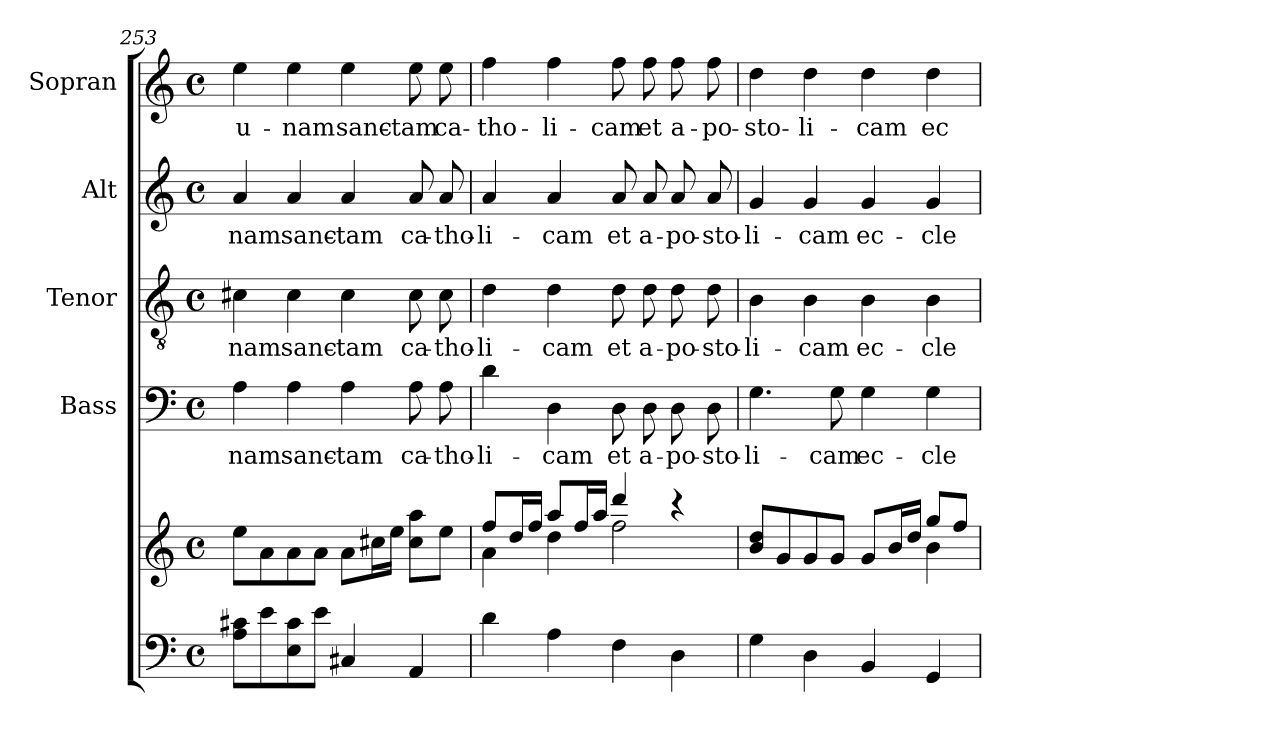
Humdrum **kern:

**kern	**kern	**kern	**text	**kern	**text	**kern	**text	**kern	**text
*part5	*part5	*part4	*part4	*part3	*part3	*part2	*part2	*part1	*part1
*staff6	*staff5	*staff4	*staff4	*staff3	*staff3	*staff2	*staff2	*staff1	*staff1
*	*	*I"Bass	*	*I"Tenor	*	*I"Alt	*	*I"Sopran	*
*	*	*I'B.	*	*I'T.	*	*I'A.	*	*I'S.	*
!!LO:LB:g=z
*clefF4	*clefG2	*clefF4	*	*clefGv2	*	*clefG2	*	*clefG2	*
*k[]	*k[]	*k[]	*	*k[]	*	*k[]	*	*k[]	*
*C:	*C:	*C:	*	*C:	*	*C:	*	*C:	*
*M4/4	*M4/4	*M4/4	*	*M4/4	*	*M4/4	*	*M4/4	*
*met(c)	*met(c)	*met(c)	*	*met(c)	*	*met(c)	*	*met(c)	*
=253	=253	=253	=253	=253	=253	=253	=253	=253	=253
!	!	!	!LO:LY:b	!	!LO:LY:b	!	!LO:LY:b	!	!LO:LY:b
8A\ 8c#X\L	8ee\L	4A\	-nam	4c#X\	-nam	4a/	-nam	4ee\	u-
8e\	8a\	.	.	.	.	.	.	.	.
!	!	!	!LO:LY:b	!	!LO:LY:b	!	!LO:LY:b	!	!LO:LY:b
8E\ 8c#\	8a\	4A\	sanc-	4c#\	sanc-	4a/	sanc-	4ee\	-nam
8e\J	8a\J	.	.	.	.	.	.	.	.
!	!	!	!LO:LY:b	!	!LO:LY:b	!	!LO:LY:b	!	!LO:LY:b
4C#X/	8a\L	4A\	-tam	4c#\	-tam	4a/	-tam	4ee\	sanc-
.	16cc#X\L	.	.	.	.	.	.	.	.
.	16ee\JJ	.	.	.	.	.	.	.	.
!	!	!	!LO:LY:b	!	!LO:LY:b	!	!LO:LY:b	!	!LO:LY:b
4AA/	8cc#\ 8aa\L	8A\	ca-	8c#\	ca-	8a/	ca-	8ee\	-tam
!	!	!	!LO:LY:b	!	!LO:LY:b	!	!LO:LY:b	!	!LO:LY:b
.	8ee\J	8A\	-tho-	8c#\	-tho-	8a/	-tho-	8ee\	ca-
=254	=254	=254	=254	=254	=254	=254	=254	=254	=254
*	*^	*	*	*	*	*	*	*	*
!	!	!	!	!LO:LY:b	!	!LO:LY:b	!	!LO:LY:b	!	!LO:LY:b
4d\	8ff/L	4a\	4d\	-li-	4d\	-li-	4a/	-li-	4ff\	-tho-
.	16dd/L	.	.	.	.	.	.	.	.	.
.	16ff/JJ	.	.	.	.	.	.	.	.	.
!	!	!	!	!LO:LY:b	!	!LO:LY:b	!	!LO:LY:b	!	!LO:LY:b
4A\	8aa/L	4dd\	4D\	-cam	4d\	-cam	4a/	-cam	4ff\	-li-
.	16ff/L	.	.	.	.	.	.	.	.	.
.	16aa/JJ	.	.	.	.	.	.	.	.	.
!	!	!	!	!LO:LY:b	!	!LO:LY:b	!	!LO:LY:b	!	!LO:LY:b
4F\	4ddd/	2ff\	8D\	et	8d\	et	8a/	et	8ff\	-cam
!	!	!	!	!LO:LY:b	!	!LO:LY:b	!	!LO:LY:b	!	!LO:LY:b
.	.	.	8D\	a-	8d\	a-	8a/	a-	8ff\	et
!	!	!	!	!LO:LY:b	!	!LO:LY:b	!	!LO:LY:b	!	!LO:LY:b
4D\	4rccc	.	8D\	-po-	8d\	-po-	8a/	-po-	8ff\	a-
!	!	!	!	!LO:LY:b	!	!LO:LY:b	!	!LO:LY:b	!	!LO:LY:b
.	.	.	8D\	-sto-	8d\	-sto-	8a/	-sto-	8ff\	-po-
=255	=255	=255	=255	=255	=255	=255	=255	=255	=255	=255
!	!	!	!	!LO:LY:b	!	!LO:LY:b	!	!LO:LY:b	!	!LO:LY:b
4G\	8b/ 8dd/L	2.ryy	4.G\	-li-	4B\	-li-	4g/	-li-	4dd\	-sto-
.	8g/	.	.	.	.	.	.	.	.	.
!	!	!	!	!	!	!LO:LY:b	!	!LO:LY:b	!	!LO:LY:b
4D\	8g/	.	.	.	4B\	-cam	4g/	-cam	4dd\	-li-
!	!	!	!	!LO:LY:b	!	!	!	!	!	!
.	8g/J	.	8G\	-cam	.	.	.	.	.	.
!	!	!	!	!LO:LY:b	!	!LO:LY:b	!	!LO:LY:b	!	!LO:LY:b
4BB/	8g/L	.	4G\	ec-	4B\	ec-	4g/	ec-	4dd\	-cam
.	16b/L	.	.	.	.	.	.	.	.	.
.	16dd/JJ	.	.	.	.	.	.	.	.	.
!	!	!	!	!LO:LY:b	!	!LO:LY:b	!	!LO:LY:b	!	!LO:LY:b
4GG/	8gg/L	4b\	4G\	-cle-	4B\	-cle-	4g/	-cle-	4dd\	ec-
.	8ff/J	.	.	.	.	.	.	.	.	.
*	*v	*v	*	*	*	*	*	*	*	*
=	=	=	=	=	=	=	=	=	=
*-	*-	*-	*-	*-	*-	*-	*-	*-	*-
